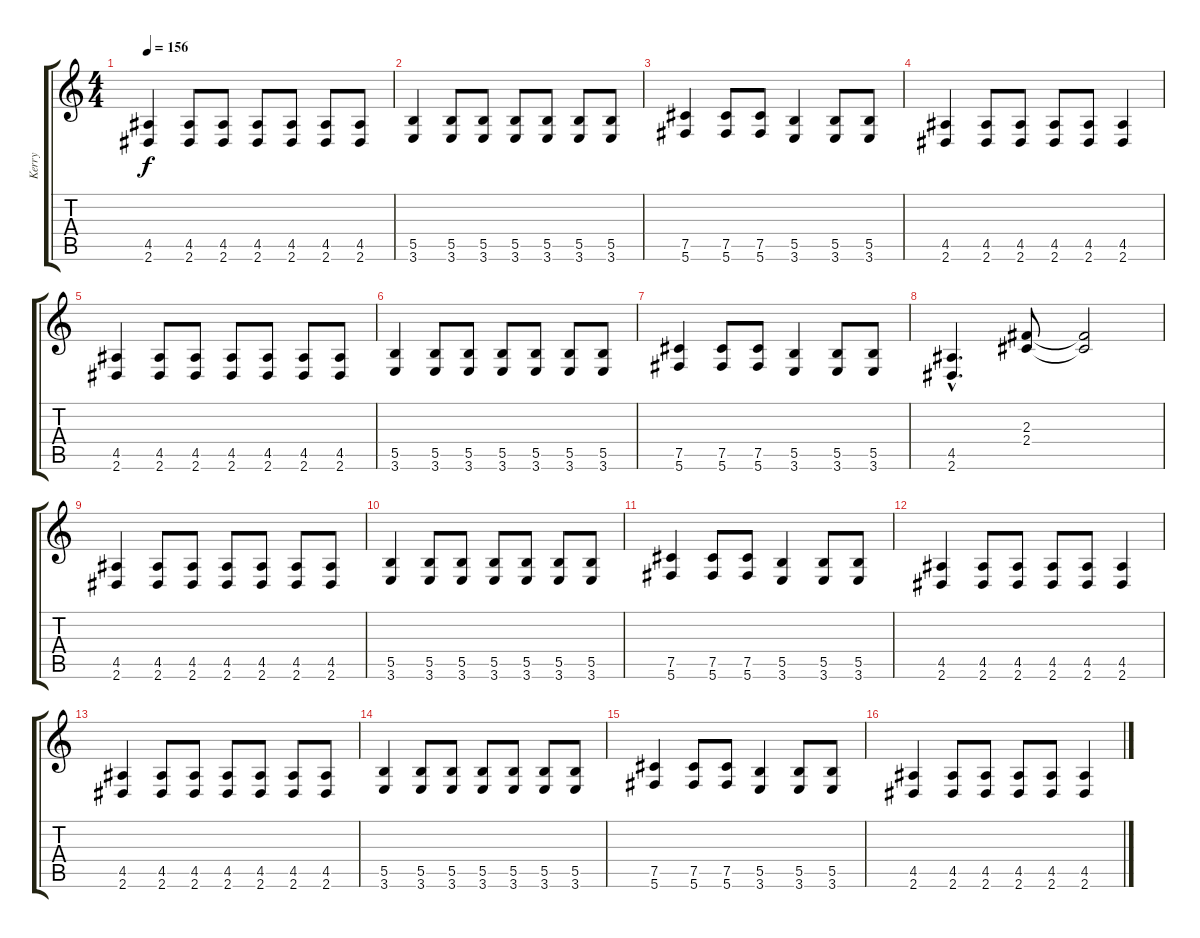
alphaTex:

\track ("Kerry" "Kerry") {instrument distortionguitar}
\staff {score tabs}
\tuning (Db4 Ab3 E3 B2 Gb2 Db2) {hide}
\ts (4 4)
\tempo 156
\clef g2
\ks c
(4.5 2.6).4{dy f instrument distortionguitar} (4.5 2.6).8 (4.5 2.6).8 (4.5 2.6).8 (4.5 2.6).8 (4.5 2.6).8 (4.5 2.6).8 |
(5.5 3.6).4 (5.5 3.6).8 (5.5 3.6).8 (5.5 3.6).8 (5.5 3.6).8 (5.5 3.6).8 (5.5 3.6).8 |
(7.5 5.6).4 (7.5 5.6).8 (7.5 5.6).8 (5.5 3.6).4 (5.5 3.6).8 (5.5 3.6).8 |
(4.5 2.6).4 (4.5 2.6).8 (4.5 2.6).8 (4.5 2.6).8 (4.5 2.6).8 (4.5 2.6).4 |
(4.5 2.6).4 (4.5 2.6).8 (4.5 2.6).8 (4.5 2.6).8 (4.5 2.6).8 (4.5 2.6).8 (4.5 2.6).8 |
(5.5 3.6).4 (5.5 3.6).8 (5.5 3.6).8 (5.5 3.6).8 (5.5 3.6).8 (5.5 3.6).8 (5.5 3.6).8 |
(7.5 5.6).4 (7.5 5.6).8 (7.5 5.6).8 (5.5 3.6).4 (5.5 3.6).8 (5.5 3.6).8 |
(4.5{hac} 2.6{hac}).4{d} (2.3 2.4).8 (2.3{t} 2.4{t}).2 |
(4.5 2.6).4 (4.5 2.6).8 (4.5 2.6).8 (4.5 2.6).8 (4.5 2.6).8 (4.5 2.6).8 (4.5 2.6).8 |
(5.5 3.6).4 (5.5 3.6).8 (5.5 3.6).8 (5.5 3.6).8 (5.5 3.6).8 (5.5 3.6).8 (5.5 3.6).8 |
(7.5 5.6).4 (7.5 5.6).8 (7.5 5.6).8 (5.5 3.6).4 (5.5 3.6).8 (5.5 3.6).8 |
(4.5 2.6).4 (4.5 2.6).8 (4.5 2.6).8 (4.5 2.6).8 (4.5 2.6).8 (4.5 2.6).4 |
(4.5 2.6).4 (4.5 2.6).8 (4.5 2.6).8 (4.5 2.6).8 (4.5 2.6).8 (4.5 2.6).8 (4.5 2.6).8 |
(5.5 3.6).4 (5.5 3.6).8 (5.5 3.6).8 (5.5 3.6).8 (5.5 3.6).8 (5.5 3.6).8 (5.5 3.6).8 |
(7.5 5.6).4 (7.5 5.6).8 (7.5 5.6).8 (5.5 3.6).4 (5.5 3.6).8 (5.5 3.6).8 |
(4.5 2.6).4 (4.5 2.6).8 (4.5 2.6).8 (4.5 2.6).8 (4.5 2.6).8 (4.5 2.6).4
